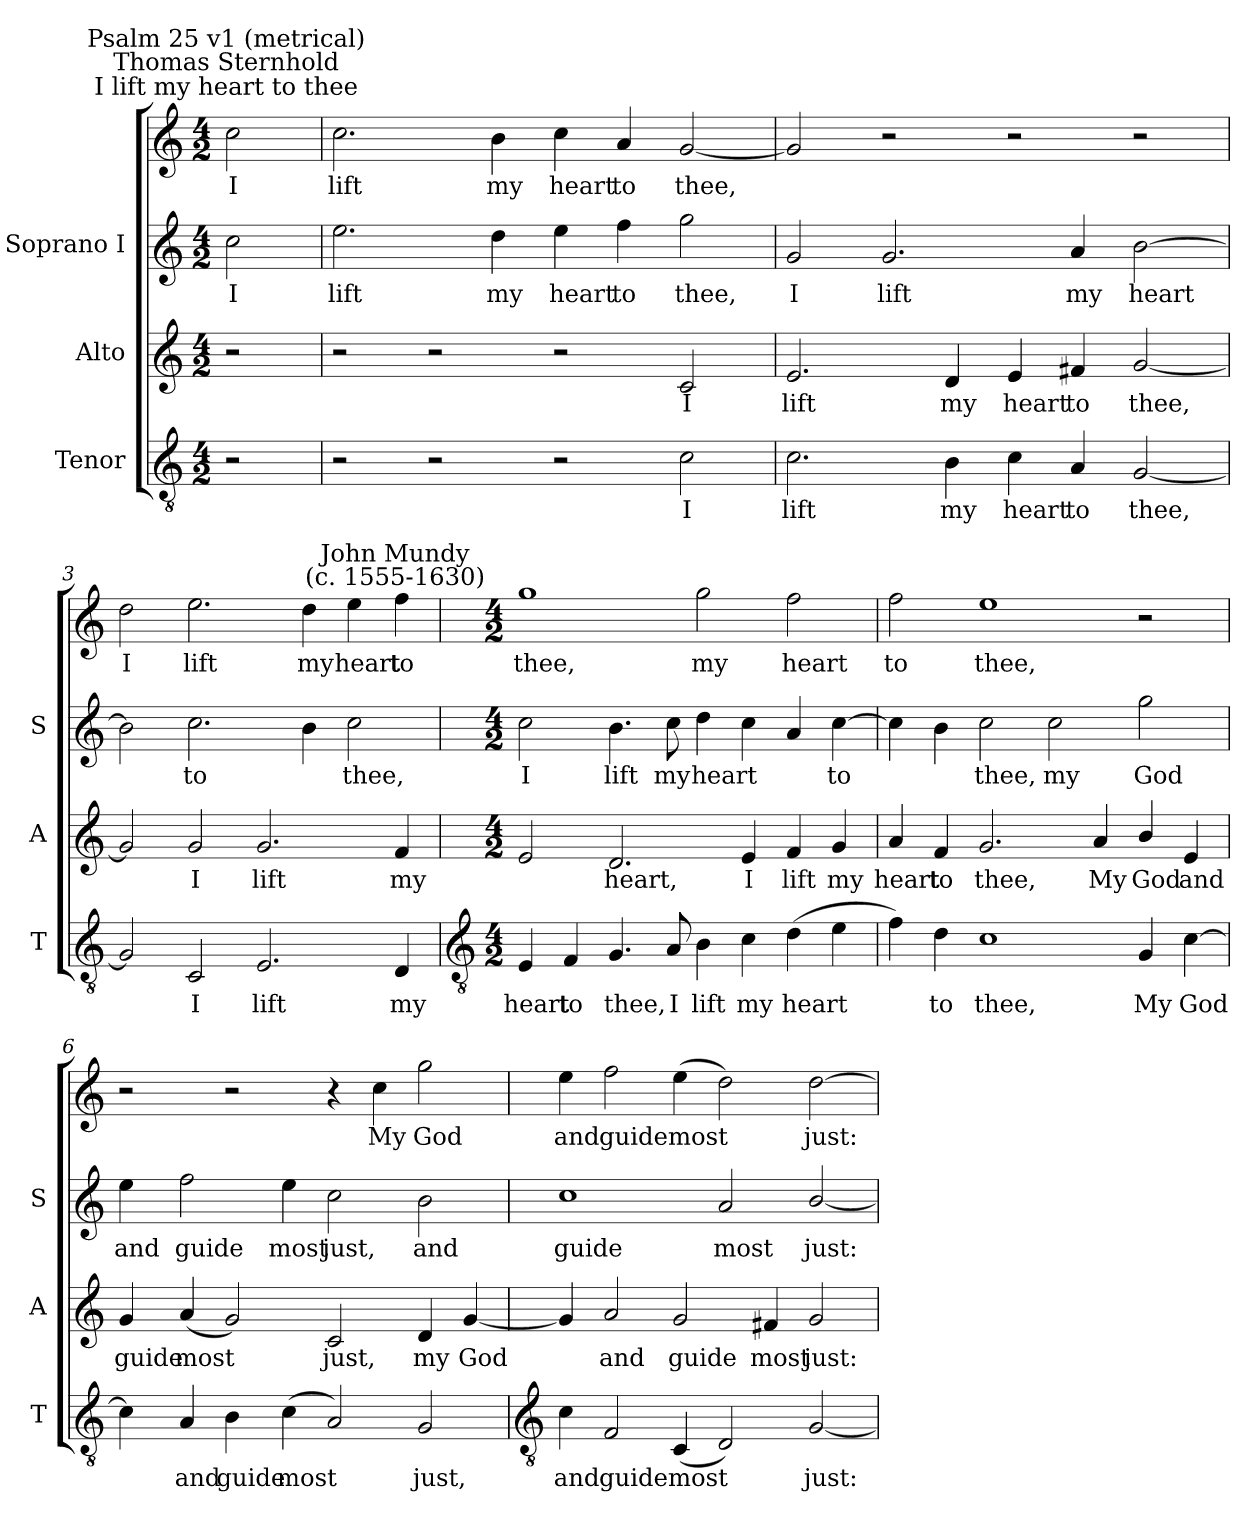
**kern	**text	**kern	**text	**kern	**text	**kern	**text
*part3	*part3	*part2	*part2	*part1	*part1	*part1	*part1
*staff4	*staff4	*staff3	*staff3	*staff2	*staff2	*staff1	*staff1
*I"Tenor	*	*I"Alto	*	*I"Soprano I	*	*	*
*I'T	*	*I'A	*	*I'S	*	*	*
*clefGv2	*	*clefG2	*	*clefG2	*	*clefG2	*
*k[]	*	*k[]	*	*k[]	*	*k[]	*
*C:	*	*C:	*	*C:	*	*C:	*
*M4/2	*	*M4/2	*	*M4/2	*	*M4/2	*
=	=	=	=	=	=	=	=
!	!	!	!	!	!	!LO:TX:a:cj:t=I lift my heart to thee	!
!	!	!	!	!	!	!LO:TX:a:cj:t=Psalm 25 v1 (metrical)\nThomas Sternhold	!
!	!	!	!	!	!LO:LY:b	!	!LO:LY:b
2r	.	2r	.	2cc	I	2cc	I
=1	=1	=1	=1	=1	=1	=1	=1
!	!	!	!	!	!LO:LY:b	!	!LO:LY:b
2r	.	2r	.	2.ee	lift	2.cc	lift
2r	.	2r	.	.	.	.	.
!	!	!	!	!	!LO:LY:b	!	!LO:LY:b
.	.	.	.	4dd	my	4b	my
!	!	!	!	!	!LO:LY:b	!	!LO:LY:b
2r	.	2r	.	4ee	heart	4cc	heart
!	!	!	!	!	!LO:LY:b	!	!LO:LY:b
.	.	.	.	4ff	to	4a	to
!	!LO:LY:b	!	!LO:LY:b	!	!LO:LY:b	!	!LO:LY:b
2c	I	2c	I	2gg	thee,	[2g	thee,
=2	=2	=2	=2	=2	=2	=2	=2
!	!LO:LY:b	!	!LO:LY:b	!	!LO:LY:b	!	!
2.c	lift	2.e	lift	2g	I	2g]	.
!	!	!	!	!	!LO:LY:b	!	!
.	.	.	.	2.g	lift	2r	.
!	!LO:LY:b	!	!LO:LY:b	!	!	!	!
4B	my	4d	my	.	.	.	.
!	!LO:LY:b	!	!LO:LY:b	!	!	!	!
4c	heart	4e	heart	.	.	2r	.
!	!LO:LY:b	!	!LO:LY:b	!	!LO:LY:b	!	!
4A	to	4f#X	to	4a	my	.	.
!	!LO:LY:b	!	!LO:LY:b	!	!LO:LY:b	!	!
[2G	thee,	[2g	thee,	[2b	heart	2r	.
=3	=3	=3	=3	=3	=3	=3	=3
!	!	!	!	!	!	!	!LO:LY:b
2G]	.	2g]	.	2b]	.	2dd	I
!	!LO:LY:b	!	!LO:LY:b	!	!LO:LY:b	!	!LO:LY:b
2C	I	2g	I	2.cc	to	2.ee	lift
!	!LO:LY:b	!	!LO:LY:b	!	!	!	!
2.E	lift	2.g	lift	.	.	.	.
!	!	!	!	!	!	!	!LO:LY:b
.	.	.	.	4b	.	4dd	my
!	!	!	!	!	!LO:LY:b	!	!LO:LY:b
.	.	.	.	2cc	thee,	4ee	heart
!	!	!	!	!	!	!LO:TX:a:cj:t=John Mundy\n(c. 1555-1630)	!
!	!LO:LY:b	!	!LO:LY:b	!	!	!	!LO:LY:b
4D	my	4f	my	.	.	4ff	to
!!LO:LB:g=z
=4	=4	=4	=4	=4	=4	=4	=4
*clefGv2	*	*	*	*	*	*	*
*M4/2	*	*M4/2	*	*M4/2	*	*M4/2	*
!	!LO:LY:b	!	!	!	!LO:LY:b	!	!LO:LY:b
4E	heart	2e	.	2cc	I	1gg	thee,
!	!LO:LY:b	!	!	!	!	!	!
4F	to	.	.	.	.	.	.
!	!LO:LY:b	!	!LO:LY:b	!	!LO:LY:b	!	!
4.G	thee,	2.d	heart,	4.b	lift	.	.
!	!LO:LY:b	!	!	!	!LO:LY:b	!	!
8A	I	.	.	8cc	my	.	.
!	!LO:LY:b	!	!	!	!LO:LY:b	!	!LO:LY:b
4B	lift	.	.	4dd	heart	2gg	my
!	!LO:LY:b	!	!LO:LY:b	!	!	!	!
4c	my	4e	I	4cc	.	.	.
!	!LO:LY:b	!	!LO:LY:b	!	!	!	!LO:LY:b
(>4d	heart	4f	lift	4a	.	2ff	heart
!	!	!	!LO:LY:b	!	!LO:LY:b	!	!
4e	.	4g	my	[4cc	to	.	.
=5	=5	=5	=5	=5	=5	=5	=5
!	!	!	!LO:LY:b	!	!	!	!LO:LY:b
4f)	.	4a	heart	4cc]	.	2ff	to
!	!LO:LY:b	!	!LO:LY:b	!	!	!	!
4d	to	4f	to	4b	.	.	.
!	!LO:LY:b	!	!LO:LY:b	!	!LO:LY:b	!	!LO:LY:b
1c	thee,	2.g	thee,	2cc	thee,	1ee	thee,
!	!	!	!	!	!LO:LY:b	!	!
.	.	.	.	2cc	my	.	.
!	!	!	!LO:LY:b	!	!	!	!
.	.	4a	My	.	.	.	.
!	!LO:LY:b	!	!LO:LY:b	!	!LO:LY:b	!	!
4G	My	4b/	God	2gg	God	2r	.
!	!LO:LY:b	!	!LO:LY:b	!	!	!	!
[4c	God	4e	and	.	.	.	.
=6	=6	=6	=6	=6	=6	=6	=6
!	!	!	!LO:LY:b	!	!LO:LY:b	!	!
4c]	.	4g	guide	4ee	and	2r	.
!	!LO:LY:b	!	!LO:LY:b	!	!LO:LY:b	!	!
4A	and	(<4a	most	2ff	guide	.	.
!	!LO:LY:b	!	!	!	!	!	!
4B	guide	2g)	.	.	.	2r	.
!	!LO:LY:b	!	!	!	!LO:LY:b	!	!
(<4c	most	.	.	4ee	most	.	.
!	!	!	!LO:LY:b	!	!LO:LY:b	!	!
2A)	.	2c	just,	2cc	just,	4r	.
!	!	!	!	!	!	!	!LO:LY:b
.	.	.	.	.	.	4cc	My
!	!LO:LY:b	!	!LO:LY:b	!	!LO:LY:b	!	!LO:LY:b
2G	just,	4d	my	2b	and	2gg	God
!	!	!	!LO:LY:b	!	!	!	!
.	.	[4g	God	.	.	.	.
!!LO:LB:g=z
=7	=7	=7	=7	=7	=7	=7	=7
*clefGv2	*	*	*	*	*	*	*
!	!LO:LY:b	!	!	!	!LO:LY:b	!	!LO:LY:b
4c	and	4g]	.	1cc	guide	4ee	and
!	!LO:LY:b	!	!LO:LY:b	!	!	!	!LO:LY:b
2F	guide	2a	and	.	.	2ff	guide
!	!LO:LY:b	!	!LO:LY:b	!	!	!	!LO:LY:b
(<4C	most	2g	guide	.	.	(>4ee	most
!	!	!	!	!	!LO:LY:b	!	!
2D)	.	.	.	2a	most	2dd)	.
!	!	!	!LO:LY:b	!	!	!	!
.	.	4f#X	most	.	.	.	.
!	!LO:LY:b	!	!LO:LY:b	!	!LO:LY:b	!	!LO:LY:b
[2G	just:	2g	just:	[2b/	just:	[2dd	just:
=	=	=	=	=	=	=	=
*-	*-	*-	*-	*-	*-	*-	*-
